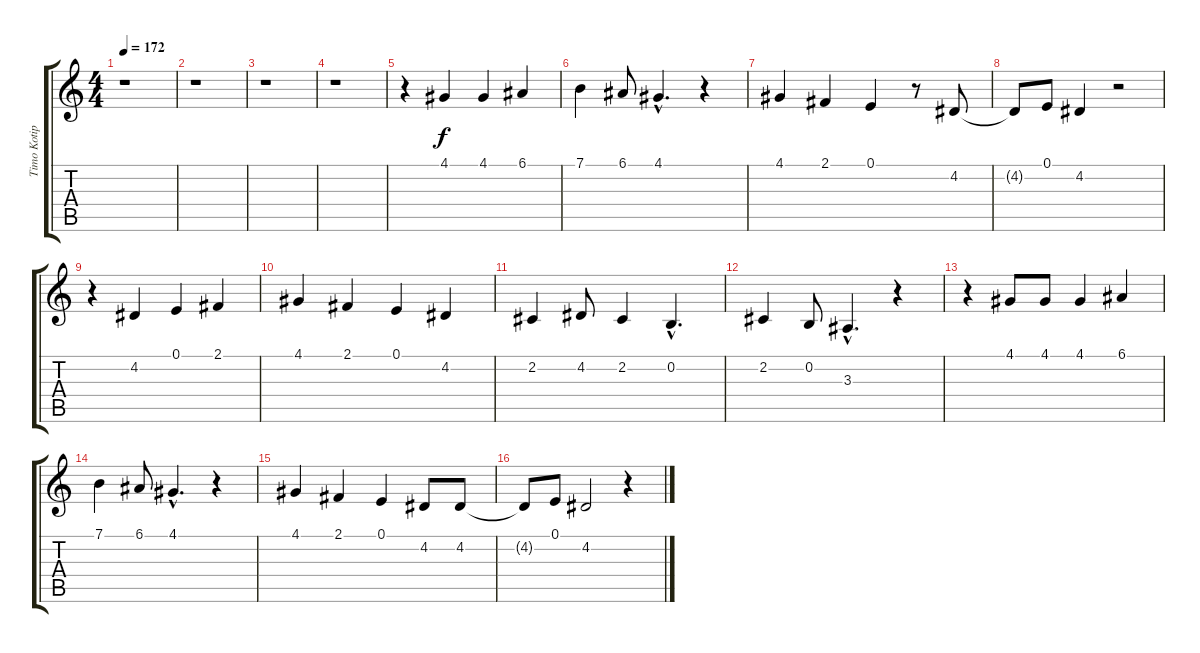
\track ("Timo Kotipelto" "Timo Kotip") {instrument lead3calliope}
\staff {score tabs}
\tuning (E4 B3 G3 D3 A2 E2) {hide}
\ts (4 4)
\tempo 172
\clef g2
\ks c
r.1{dy f} |
r.1 |
r.1 |
r.1 |
r.4 4.1.4 4.1.4 6.1.4 |
7.1.4 6.1.8 4.1{hac}.4{d} r.4 |
4.1.4 2.1.4 0.1.4 r.8 4.2.8 |
4.2{t}.8 0.1.8 4.2.4 r.2 |
r.4 4.2.4 0.1.4 2.1.4 |
4.1.4 2.1.4 0.1.4 4.2.4 |
2.2.4 4.2.8 2.2.4 0.2{hac}.4{d} |
2.2.4 0.2.8 3.3{hac}.4{d} r.4 |
r.4 4.1.8 4.1.8 4.1.4 6.1.4 |
7.1.4 6.1.8 4.1{hac}.4{d} r.4 |
4.1.4 2.1.4 0.1.4 4.2.8 4.2.8 |
4.2{t}.8 0.1.8 4.2.2 r.4
